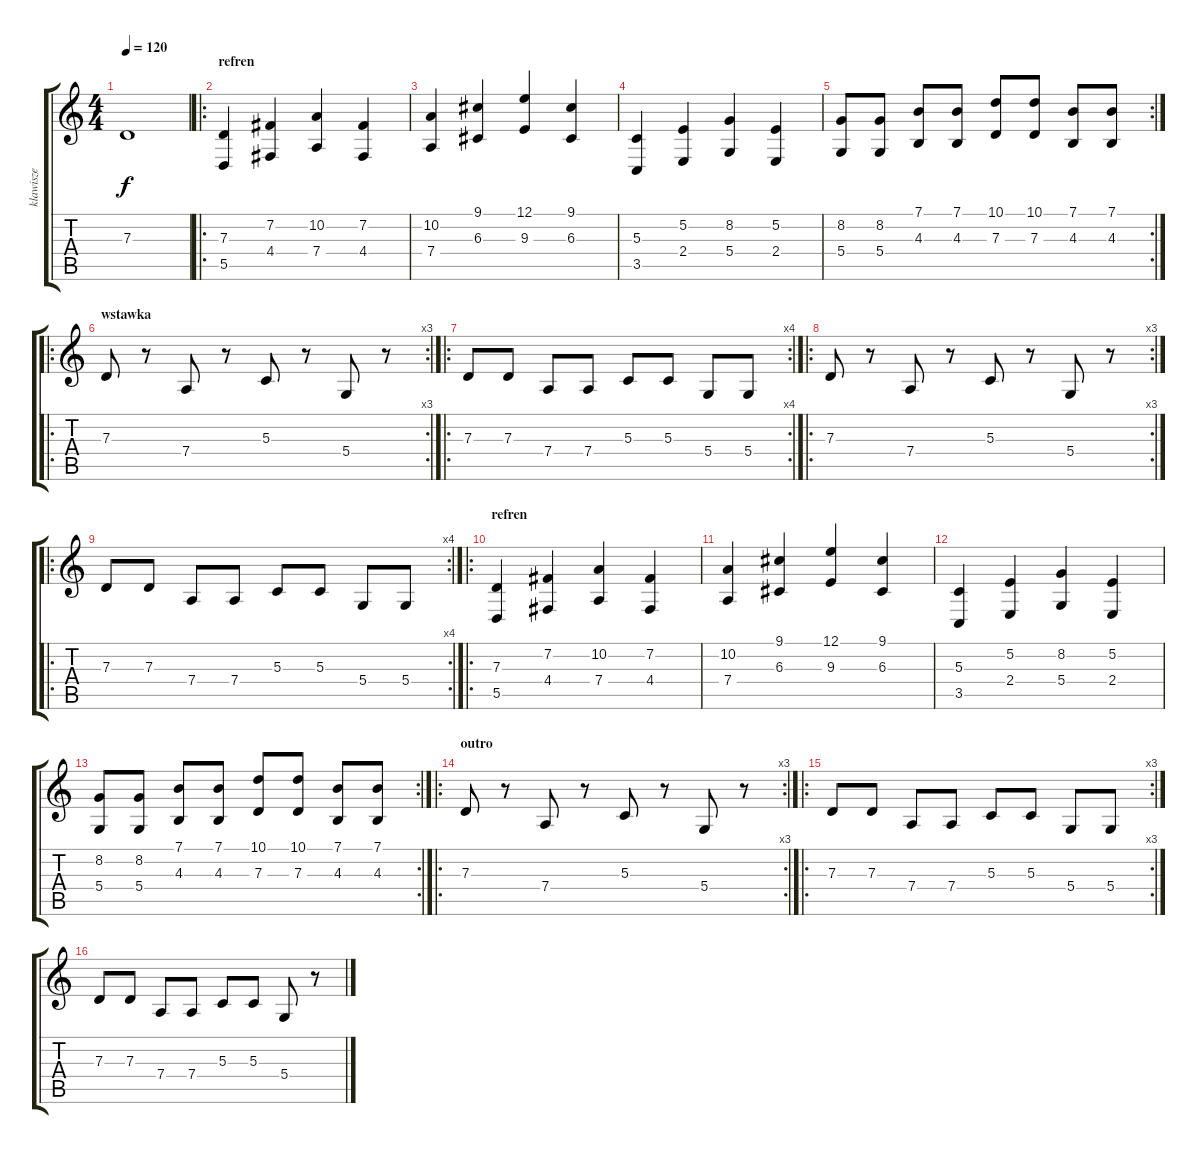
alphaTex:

\track ("klawisze" "klawisze") {instrument accordion}
\staff {score tabs}
\tuning (E4 B3 G3 D3 A2 E2) {hide}
\ts (4 4)
\tempo 120
\clef g2
\ks c
7.3{t}.1{dy f} |
\ro
\section ("" "refren")
(7.3 5.5).4 (7.2 4.4).4 (10.2 7.4).4 (7.2 4.4).4 |
(10.2 7.4).4 (9.1 6.3).4 (12.1 9.3).4 (9.1 6.3).4 |
(5.3 3.5).4 (5.2 2.4).4 (8.2 5.4).4 (5.2 2.4).4 |
\rc 2
(8.2 5.4).8 (8.2 5.4).8 (7.1 4.3).8 (7.1 4.3).8 (10.1 7.3).8 (10.1 7.3).8 (7.1 4.3).8 (7.1 4.3).8 |
\ro
\rc 3
\section ("" "wstawka")
7.3.8 r.8 7.4.8 r.8 5.3.8 r.8 5.4.8 r.8 |
\ro
\rc 4
7.3.8 7.3.8 7.4.8 7.4.8 5.3.8 5.3.8 5.4.8 5.4.8 |
\ro
\rc 3
7.3.8 r.8 7.4.8 r.8 5.3.8 r.8 5.4.8 r.8 |
\ro
\rc 4
7.3.8 7.3.8 7.4.8 7.4.8 5.3.8 5.3.8 5.4.8 5.4.8 |
\ro
\section ("" "refren")
(7.3 5.5).4{volume 12} (7.2 4.4).4 (10.2 7.4).4 (7.2 4.4).4 |
(10.2 7.4).4 (9.1 6.3).4 (12.1 9.3).4 (9.1 6.3).4 |
(5.3 3.5).4 (5.2 2.4).4 (8.2 5.4).4 (5.2 2.4).4 |
\rc 2
(8.2 5.4).8 (8.2 5.4).8 (7.1 4.3).8 (7.1 4.3).8 (10.1 7.3).8 (10.1 7.3).8 (7.1 4.3).8 (7.1 4.3).8 |
\ro
\rc 3
\section ("" "outro")
7.3.8 r.8 7.4.8 r.8 5.3.8 r.8 5.4.8 r.8 |
\ro
\rc 3
7.3.8 7.3.8 7.4.8 7.4.8 5.3.8 5.3.8 5.4.8 5.4.8 |
7.3.8 7.3.8 7.4.8 7.4.8 5.3.8 5.3.8 5.4.8 r.8
